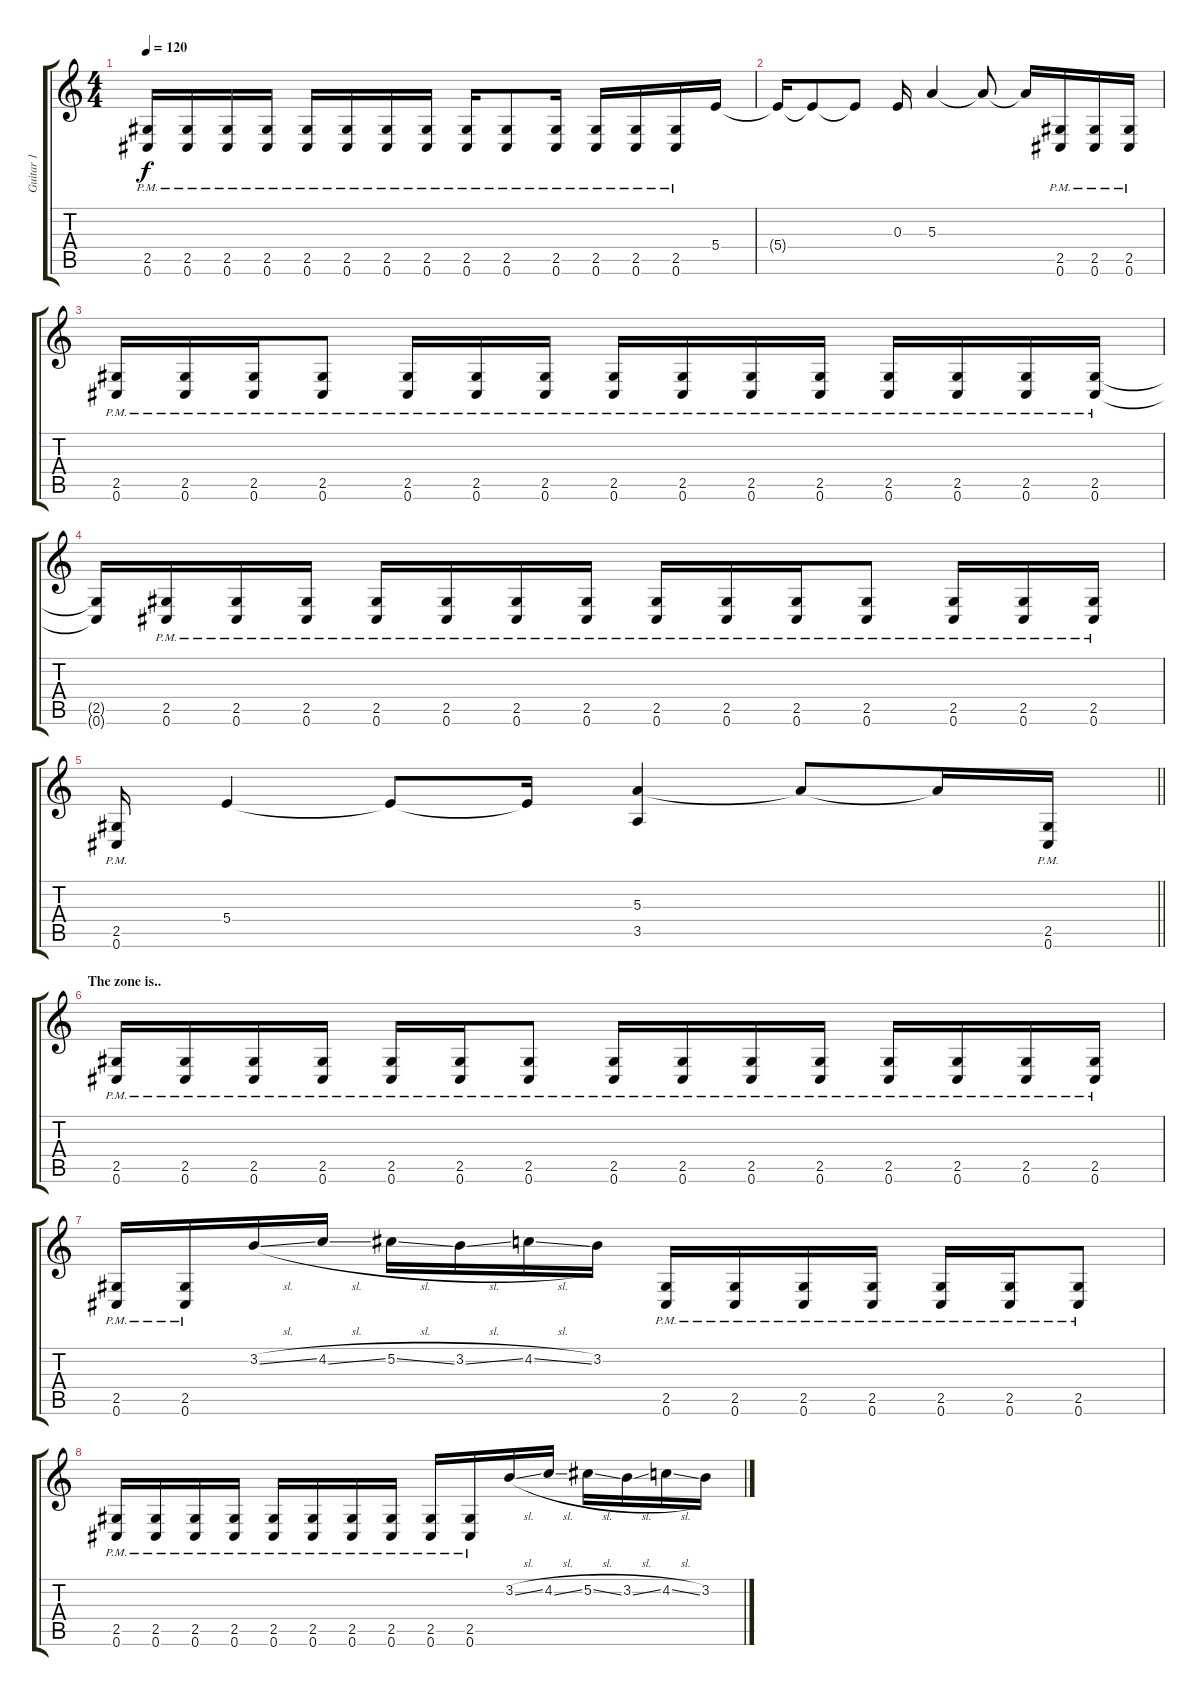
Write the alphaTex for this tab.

\track ("Guitar 1" "Guitar 1") {instrument distortionguitar}
\staff {score tabs}
\tuning (Db4 Ab3 E3 B2 Gb2 Db2) {hide}
\ts (4 4)
\tempo 120
\clef g2
\ks c
(2.5{pm} 0.6{pm}).16{dy f} (2.5{pm} 0.6{pm}).16 (2.5{pm} 0.6{pm}).16 (2.5{pm} 0.6{pm}).16 (2.5{pm} 0.6{pm}).16 (2.5{pm} 0.6{pm}).16 (2.5{pm} 0.6{pm}).16 (2.5{pm} 0.6{pm}).16 (2.5{pm} 0.6{pm}).16 (2.5{pm} 0.6{pm}).8 (2.5{pm} 0.6{pm}).16 (2.5{pm} 0.6{pm}).16 (2.5{pm} 0.6{pm}).16 (2.5{pm} 0.6{pm}).16 5.4.16 |
5.4{t}.16 5.4{t}.8 5.4{t}.8 0.3.16 5.3.4 5.3{t}.8 5.3{t}.16 (2.5{pm} 0.6{pm}).16 (2.5{pm} 0.6{pm}).16 (2.5{pm} 0.6{pm}).16 |
(2.5{pm} 0.6{pm}).16 (2.5{pm} 0.6{pm}).16 (2.5{pm} 0.6{pm}).16 (2.5{pm} 0.6{pm}).8 (2.5{pm} 0.6{pm}).16 (2.5{pm} 0.6{pm}).16 (2.5{pm} 0.6{pm}).16 (2.5{pm} 0.6{pm}).16 (2.5{pm} 0.6{pm}).16 (2.5{pm} 0.6{pm}).16 (2.5{pm} 0.6{pm}).16 (2.5{pm} 0.6{pm}).16 (2.5{pm} 0.6{pm}).16 (2.5{pm} 0.6{pm}).16 (2.5{pm} 0.6{pm}).16 |
(2.5{t} 0.6{t}).16 (2.5{pm} 0.6{pm}).16 (2.5{pm} 0.6{pm}).16 (2.5{pm} 0.6{pm}).16 (2.5{pm} 0.6{pm}).16 (2.5{pm} 0.6{pm}).16 (2.5{pm} 0.6{pm}).16 (2.5{pm} 0.6{pm}).16 (2.5{pm} 0.6{pm}).16 (2.5{pm} 0.6{pm}).16 (2.5{pm} 0.6{pm}).16 (2.5{pm} 0.6{pm}).8 (2.5{pm} 0.6{pm}).16 (2.5{pm} 0.6{pm}).16 (2.5{pm} 0.6{pm}).16 |
\barLineRight lightlight
(2.5{pm} 0.6{pm}).16 5.4.4 5.4{t}.8 5.4{t}.16 (5.3 3.5).4 5.3{t}.8 5.3{t}.16 (2.5{pm} 0.6).16 |
\section ("" "The zone is..")
(2.5{pm} 0.6{pm}).16 (2.5{pm} 0.6{pm}).16 (2.5{pm} 0.6{pm}).16 (2.5{pm} 0.6{pm}).16 (2.5{pm} 0.6{pm}).16 (2.5{pm} 0.6{pm}).16 (2.5{pm} 0.6{pm}).8 (2.5{pm} 0.6{pm}).16 (2.5{pm} 0.6{pm}).16 (2.5{pm} 0.6{pm}).16 (2.5{pm} 0.6{pm}).16 (2.5{pm} 0.6{pm}).16 (2.5{pm} 0.6{pm}).16 (2.5{pm} 0.6{pm}).16 (2.5{pm} 0.6{pm}).16 |
(2.5{pm} 0.6{pm}).16 (2.5{pm} 0.6{pm}).16 3.2{sl}.16 4.2{sl}.16 5.2{sl}.16 3.2{sl}.16 4.2{sl}.16 3.2.16 (2.5{pm} 0.6{pm}).16 (2.5{pm} 0.6{pm}).16 (2.5{pm} 0.6{pm}).16 (2.5{pm} 0.6{pm}).16 (2.5{pm} 0.6{pm}).16 (2.5{pm} 0.6{pm}).16 (2.5{pm} 0.6{pm}).8 |
(2.5{pm} 0.6{pm}).16 (2.5{pm} 0.6{pm}).16 (2.5{pm} 0.6{pm}).16 (2.5{pm} 0.6{pm}).16 (2.5{pm} 0.6{pm}).16 (2.5{pm} 0.6{pm}).16 (2.5{pm} 0.6{pm}).16 (2.5{pm} 0.6{pm}).16 (2.5{pm} 0.6{pm}).16 (2.5{pm} 0.6{pm}).16 3.2{sl}.16 4.2{sl}.16 5.2{sl}.16 3.2{sl}.16 4.2{sl}.16 3.2.16
